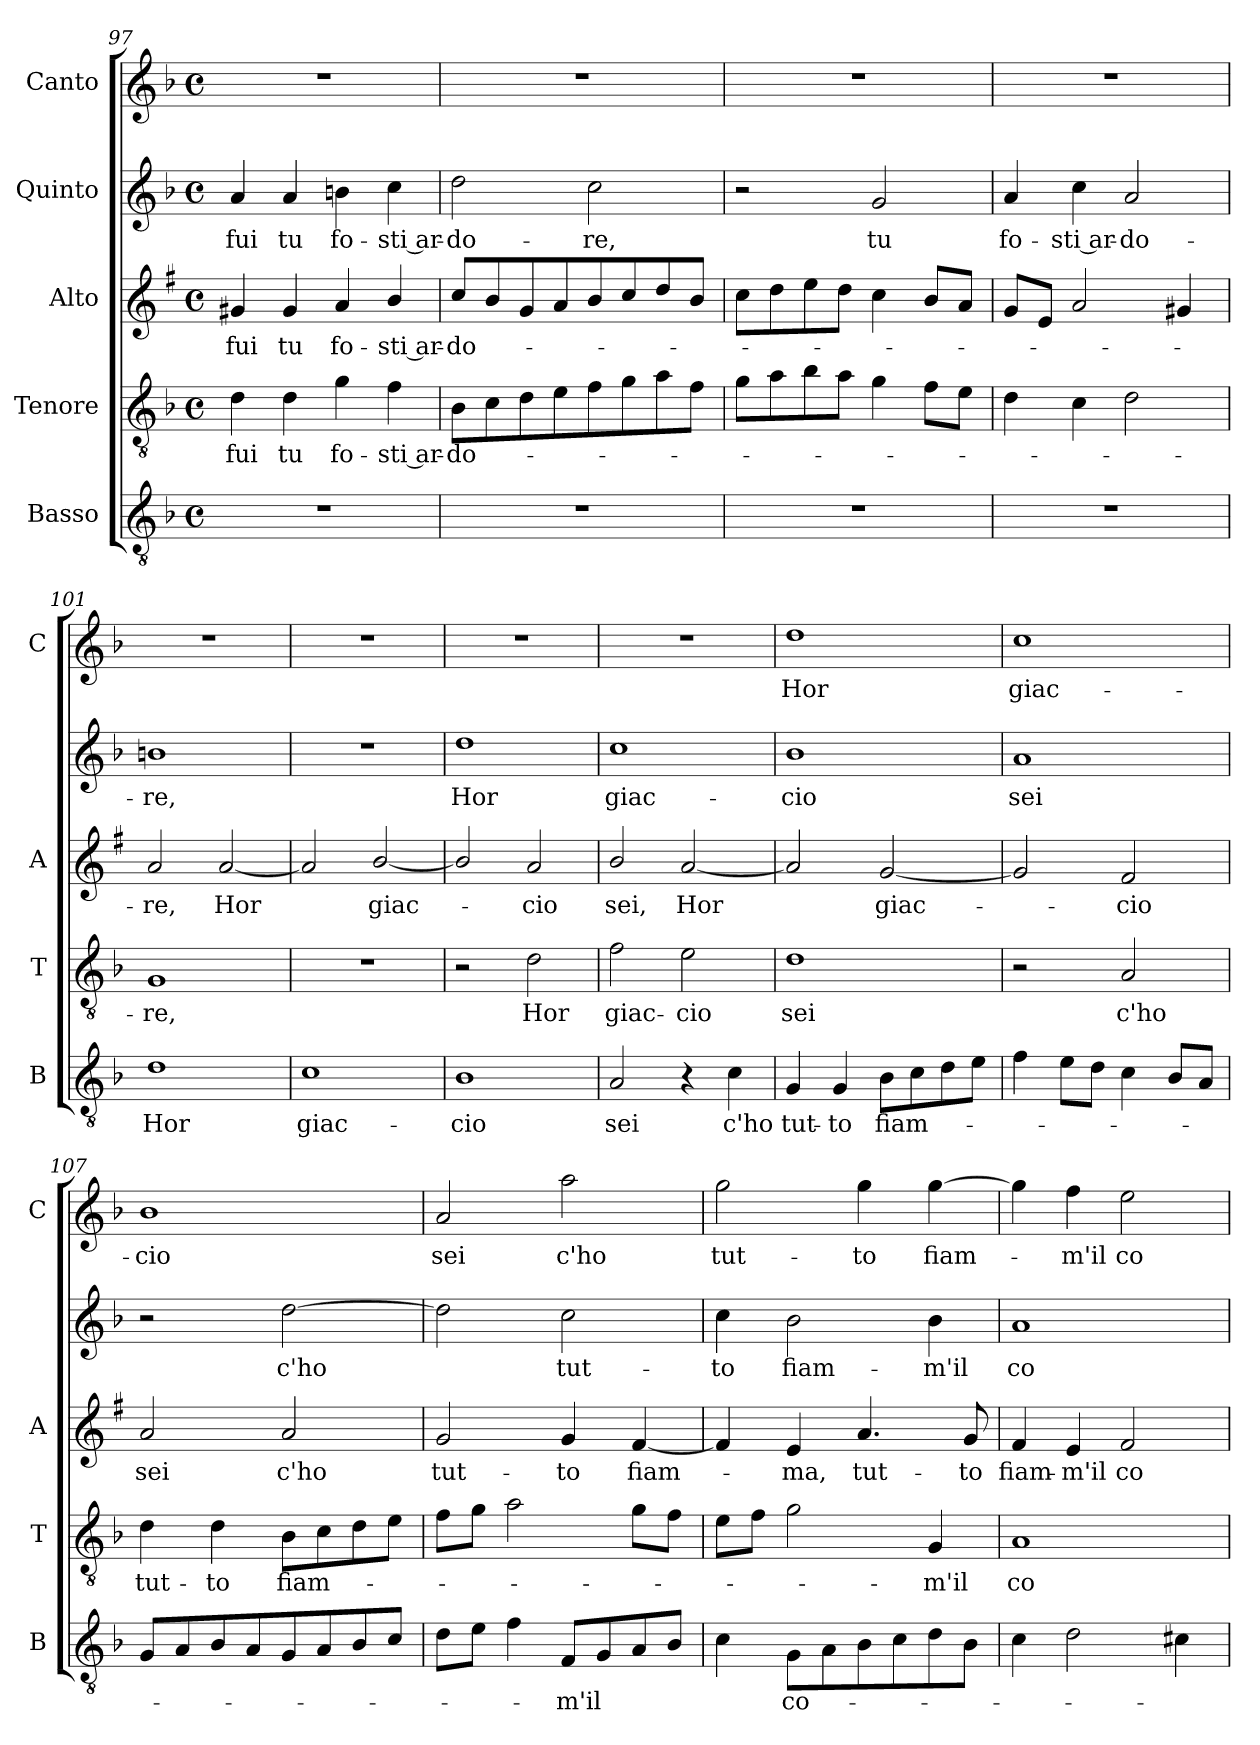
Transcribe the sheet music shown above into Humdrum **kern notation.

**kern	**text	**kern	**text	**kern	**text	**kern	**text	**kern	**text
*part5	*part5	*part4	*part4	*part3	*part3	*part2	*part2	*part1	*part1
*staff5	*staff5	*staff4	*staff4	*staff3	*staff3	*staff2	*staff2	*staff1	*staff1
*I"Basso	*	*I"Tenore	*	*I"Alto	*	*I"Quinto	*	*I"Canto	*
*I'B	*	*I'T	*	*I'A	*	*	*	*I'C	*
*clefGv2	*	*clefGv2	*	*clefG2	*	*clefG2	*	*clefG2	*
*	*	*	*	*ITrd1c2	*	*	*	*	*
*k[b-]	*	*k[b-]	*	*k[b-]	*	*k[b-]	*	*k[b-]	*
*F:	*	*F:	*	*F:	*	*F:	*	*F:	*
*M4/4	*	*M4/4	*	*M4/4	*	*M4/4	*	*M4/4	*
*met(c)	*	*met(c)	*	*met(c)	*	*met(c)	*	*met(c)	*
=97	=97	=97	=97	=97	=97	=97	=97	=97	=97
!	!	!	!LO:LY:b	!	!LO:LY:b	!	!LO:LY:b	!	!
1r	.	4d\	fui	4f#X/	fui	4a/	fui	1r	.
!	!	!	!LO:LY:b	!	!LO:LY:b	!	!LO:LY:b	!	!
.	.	4d\	tu	4f#/	tu	4a/	tu	.	.
!	!	!	!LO:LY:b	!	!LO:LY:b	!	!LO:LY:b	!	!
.	.	4g\	fo-	4g/	fo-	4bn\	fo-	.	.
!	!	!	!LO:LY:b	!	!LO:LY:b	!	!LO:LY:b	!	!
.	.	4f\	-sti ar-	4a/	-sti ar-	4cc\	-sti ar-	.	.
=98	=98	=98	=98	=98	=98	=98	=98	=98	=98
!	!	!	!LO:LY:b	!	!LO:LY:b	!	!LO:LY:b	!	!
1r	.	8B-\L	-do-	8b-/L	-do-	2dd\	-do-	1r	.
.	.	8c\	.	8a/	.	.	.	.	.
.	.	8d\	.	8f/	.	.	.	.	.
.	.	8e\	.	8g/	.	.	.	.	.
!	!	!	!	!	!	!	!LO:LY:b	!	!
.	.	8f\	.	8a/	.	2cc\	-re,	.	.
.	.	8g\	.	8b-/	.	.	.	.	.
.	.	8a\	.	8cc/	.	.	.	.	.
.	.	8f\J	.	8a/J	.	.	.	.	.
=99	=99	=99	=99	=99	=99	=99	=99	=99	=99
1r	.	8g\L	.	8b-\L	.	2r	.	1r	.
.	.	8a\	.	8cc\	.	.	.	.	.
.	.	8b-\	.	8dd\	.	.	.	.	.
.	.	8a\J	.	8cc\J	.	.	.	.	.
!	!	!	!	!	!	!	!LO:LY:b	!	!
.	.	4g\	.	4b-\	.	2g/	tu	.	.
.	.	8f\L	.	8a/L	.	.	.	.	.
.	.	8e\J	.	8g/J	.	.	.	.	.
=100	=100	=100	=100	=100	=100	=100	=100	=100	=100
!	!	!	!	!	!	!	!LO:LY:b	!	!
1r	.	4d\	.	8f/L	.	4a/	fo-	1r	.
.	.	.	.	8d/J	.	.	.	.	.
!	!	!	!	!	!	!	!LO:LY:b	!	!
.	.	4c\	.	2g/	.	4cc\	-sti ar-	.	.
!	!	!	!	!	!	!	!LO:LY:b	!	!
.	.	2d\	.	.	.	2a/	-do-	.	.
.	.	.	.	4f#X/	.	.	.	.	.
=101	=101	=101	=101	=101	=101	=101	=101	=101	=101
!	!LO:LY:b	!	!LO:LY:b	!	!LO:LY:b	!	!LO:LY:b	!	!
1d	Hor	1G	-re,	2g/	-re,	1bn	-re,	1r	.
!	!	!	!	!	!LO:LY:b	!	!	!	!
.	.	.	.	[2g/	Hor	.	.	.	.
!!LO:LB:g=z
=102	=102	=102	=102	=102	=102	=102	=102	=102	=102
!	!LO:LY:b	!	!	!	!	!	!	!	!
1c	giac-	1r	.	2g/]	.	1r	.	1r	.
!	!	!	!	!	!LO:LY:b	!	!	!	!
.	.	.	.	[2a/	giac-	.	.	.	.
=103	=103	=103	=103	=103	=103	=103	=103	=103	=103
!	!LO:LY:b	!	!	!	!	!	!LO:LY:b	!	!
1B-	-cio	2r	.	2a/]	.	1dd	Hor	1r	.
!	!	!	!LO:LY:b	!	!LO:LY:b	!	!	!	!
.	.	2d\	Hor	2g/	-cio	.	.	.	.
=104	=104	=104	=104	=104	=104	=104	=104	=104	=104
!	!LO:LY:b	!	!LO:LY:b	!	!LO:LY:b	!	!LO:LY:b	!	!
2A/	sei	2f\	giac-	2a/	sei,	1cc	giac-	1r	.
!	!	!	!LO:LY:b	!	!LO:LY:b	!	!	!	!
4r	.	2e\	-cio	[2g/	Hor	.	.	.	.
!	!LO:LY:b	!	!	!	!	!	!	!	!
4c\	c'ho	.	.	.	.	.	.	.	.
=105	=105	=105	=105	=105	=105	=105	=105	=105	=105
!	!LO:LY:b	!	!LO:LY:b	!	!	!	!LO:LY:b	!	!LO:LY:b
4G/	tut-	1d	sei	2g/]	.	1b-	-cio	1dd	Hor
!	!LO:LY:b	!	!	!	!	!	!	!	!
4G/	-to	.	.	.	.	.	.	.	.
!	!LO:LY:b	!	!	!	!LO:LY:b	!	!	!	!
8B-\L	fiam-	.	.	[2f/	giac-	.	.	.	.
8c\	.	.	.	.	.	.	.	.	.
8d\	.	.	.	.	.	.	.	.	.
8e\J	.	.	.	.	.	.	.	.	.
=106	=106	=106	=106	=106	=106	=106	=106	=106	=106
!	!	!	!	!	!	!	!LO:LY:b	!	!LO:LY:b
4f\	.	2r	.	2f/]	.	1a	sei	1cc	giac-
8e\L	.	.	.	.	.	.	.	.	.
8d\J	.	.	.	.	.	.	.	.	.
!	!	!	!LO:LY:b	!	!LO:LY:b	!	!	!	!
4c\	.	2A/	c'ho	2e/	-cio	.	.	.	.
8B-/L	.	.	.	.	.	.	.	.	.
8A/J	.	.	.	.	.	.	.	.	.
=107	=107	=107	=107	=107	=107	=107	=107	=107	=107
!	!	!	!LO:LY:b	!	!LO:LY:b	!	!	!	!LO:LY:b
8G/L	.	4d\	tut-	2g/	sei	2r	.	1b-	-cio
8A/	.	.	.	.	.	.	.	.	.
!	!	!	!LO:LY:b	!	!	!	!	!	!
8B-/	.	4d\	-to	.	.	.	.	.	.
8A/	.	.	.	.	.	.	.	.	.
!	!	!	!LO:LY:b	!	!LO:LY:b	!	!LO:LY:b	!	!
8G/	.	8B-\L	fiam-	2g/	c'ho	[2dd\	c'ho	.	.
8A/	.	8c\	.	.	.	.	.	.	.
8B-/	.	8d\	.	.	.	.	.	.	.
8c/J	.	8e\J	.	.	.	.	.	.	.
!!LO:PB:g=z
=108	=108	=108	=108	=108	=108	=108	=108	=108	=108
!	!	!	!	!	!LO:LY:b	!	!	!	!LO:LY:b
8d\L	.	8f\L	.	2f/	tut-	2dd\]	.	2a/	sei
8e\J	.	8g\J	.	.	.	.	.	.	.
4f\	.	2a\	.	.	.	.	.	.	.
!	!LO:LY:b	!	!	!	!LO:LY:b	!	!LO:LY:b	!	!LO:LY:b
8F/L	-m'il	.	.	4f/	-to	2cc\	tut-	2aa\	c'ho
8G/	.	.	.	.	.	.	.	.	.
!	!	!	!	!	!LO:LY:b	!	!	!	!
8A/	.	8g\L	.	[4e/	fiam-	.	.	.	.
8B-/J	.	8f\J	.	.	.	.	.	.	.
=109	=109	=109	=109	=109	=109	=109	=109	=109	=109
!	!	!	!	!	!	!	!LO:LY:b	!	!LO:LY:b
4c\	.	8e\L	.	4e/]	.	4cc\	-to	2gg\	tut-
.	.	8f\J	.	.	.	.	.	.	.
!	!LO:LY:b	!	!	!	!LO:LY:b	!	!LO:LY:b	!	!
8G\L	co-	2g\	.	4d/	-ma,	2b-\	fiam-	.	.
8A\	.	.	.	.	.	.	.	.	.
!	!	!	!	!	!LO:LY:b	!	!	!	!LO:LY:b
8B-\	.	.	.	4.g/	tut-	.	.	4gg\	-to
8c\	.	.	.	.	.	.	.	.	.
!	!	!	!LO:LY:b	!	!	!	!LO:LY:b	!	!LO:LY:b
8d\	.	4G/	-m'il	.	.	4b-\	-m'il	[4gg\	fiam-
!	!	!	!	!	!LO:LY:b	!	!	!	!
8B-\J	.	.	.	8f/	-to	.	.	.	.
=110	=110	=110	=110	=110	=110	=110	=110	=110	=110
!	!	!	!LO:LY:b	!	!LO:LY:b	!	!LO:LY:b	!	!
4c\	.	1A	co-	4e/	fiam-	1a	co-	4gg\]	.
!	!	!	!	!	!LO:LY:b	!	!	!	!LO:LY:b
2d\	.	.	.	4d/	-m'il	.	.	4ff\	-m'il
!	!	!	!	!	!LO:LY:b	!	!	!	!LO:LY:b
.	.	.	.	2e/	co-	.	.	2ee\	co-
4c#X\	.	.	.	.	.	.	.	.	.
=	=	=	=	=	=	=	=	=	=
*-	*-	*-	*-	*-	*-	*-	*-	*-	*-
